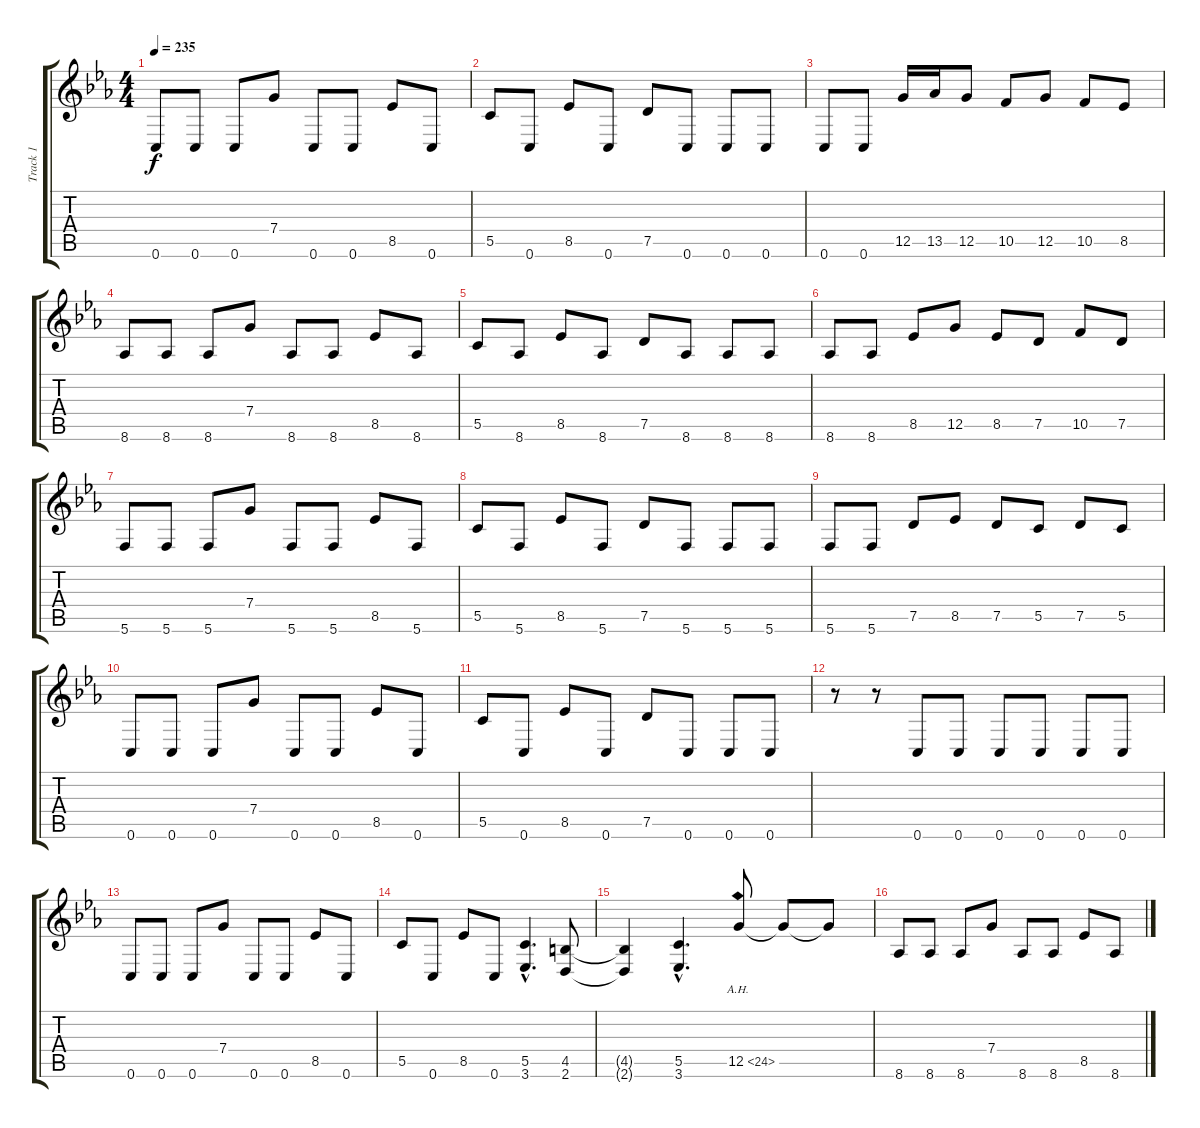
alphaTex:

\track ("Track 1" "Track 1") {instrument distortionguitar}
\staff {score tabs}
\tuning (D4 A3 F3 C3 G2 C2) {hide}
\ts (4 4)
\tempo 235
\clef g2
\ks eb
0.6.8{dy f} 0.6.8 0.6.8 7.4.8 0.6.8 0.6.8 8.5.8 0.6.8 |
5.5.8 0.6.8 8.5.8 0.6.8 7.5.8 0.6.8 0.6.8 0.6.8 |
0.6.8 0.6.8 12.5.16 13.5.16 12.5.8 10.5.8 12.5.8 10.5.8 8.5.8 |
8.6.8 8.6.8 8.6.8 7.4.8 8.6.8 8.6.8 8.5.8 8.6.8 |
5.5.8 8.6.8 8.5.8 8.6.8 7.5.8 8.6.8 8.6.8 8.6.8 |
8.6.8 8.6.8 8.5.8 12.5.8 8.5.8 7.5.8 10.5.8 7.5.8 |
5.6.8 5.6.8 5.6.8 7.4.8 5.6.8 5.6.8 8.5.8 5.6.8 |
5.5.8 5.6.8 8.5.8 5.6.8 7.5.8 5.6.8 5.6.8 5.6.8 |
5.6.8 5.6.8 7.5.8 8.5.8 7.5.8 5.5.8 7.5.8 5.5.8 |
0.6.8 0.6.8 0.6.8 7.4.8 0.6.8 0.6.8 8.5.8 0.6.8 |
5.5.8 0.6.8 8.5.8 0.6.8 7.5.8 0.6.8 0.6.8 0.6.8 |
r.8 r.8 0.6.8 0.6.8 0.6.8 0.6.8 0.6.8 0.6.8 |
0.6.8 0.6.8 0.6.8 7.4.8 0.6.8 0.6.8 8.5.8 0.6.8 |
5.5.8 0.6.8 8.5.8 0.6.8 (5.5{hac} 3.6{hac}).4{d} (4.5 2.6).8 |
(4.5{t} 2.6{t}).4 (5.5{hac} 3.6{hac}).4{d} 12.5{ah 12}.8 12.5{t}.8 12.5{t}.8 |
8.6.8 8.6.8 8.6.8 7.4.8 8.6.8 8.6.8 8.5.8 8.6.8
